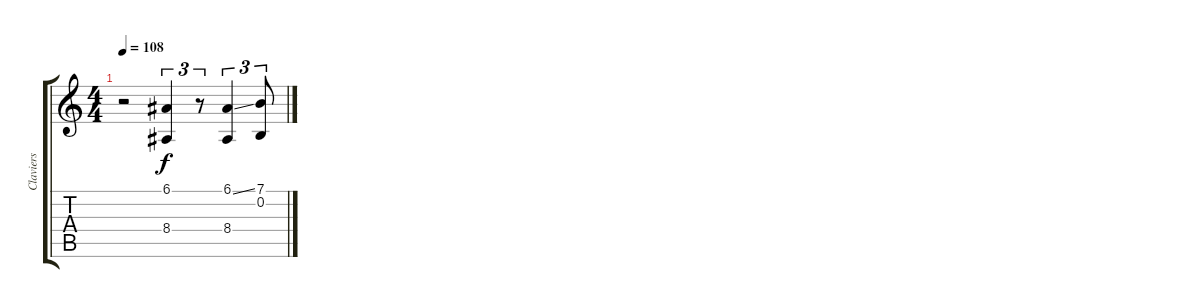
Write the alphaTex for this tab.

\track ("Claviers" "Claviers") {instrument trumpet}
\staff {score tabs}
\tuning (E4 B3 G3 D3 A2 E2) {hide}
\ts (4 4)
\tempo 108
\clef g2
\ks c
r.2{dy f} (6.1 8.4).4{tu (3 2)} r.8{tu (3 2)} (6.1{ss} 8.4).4{tu (3 2)} (7.1 0.2).8{tu (3 2)}
